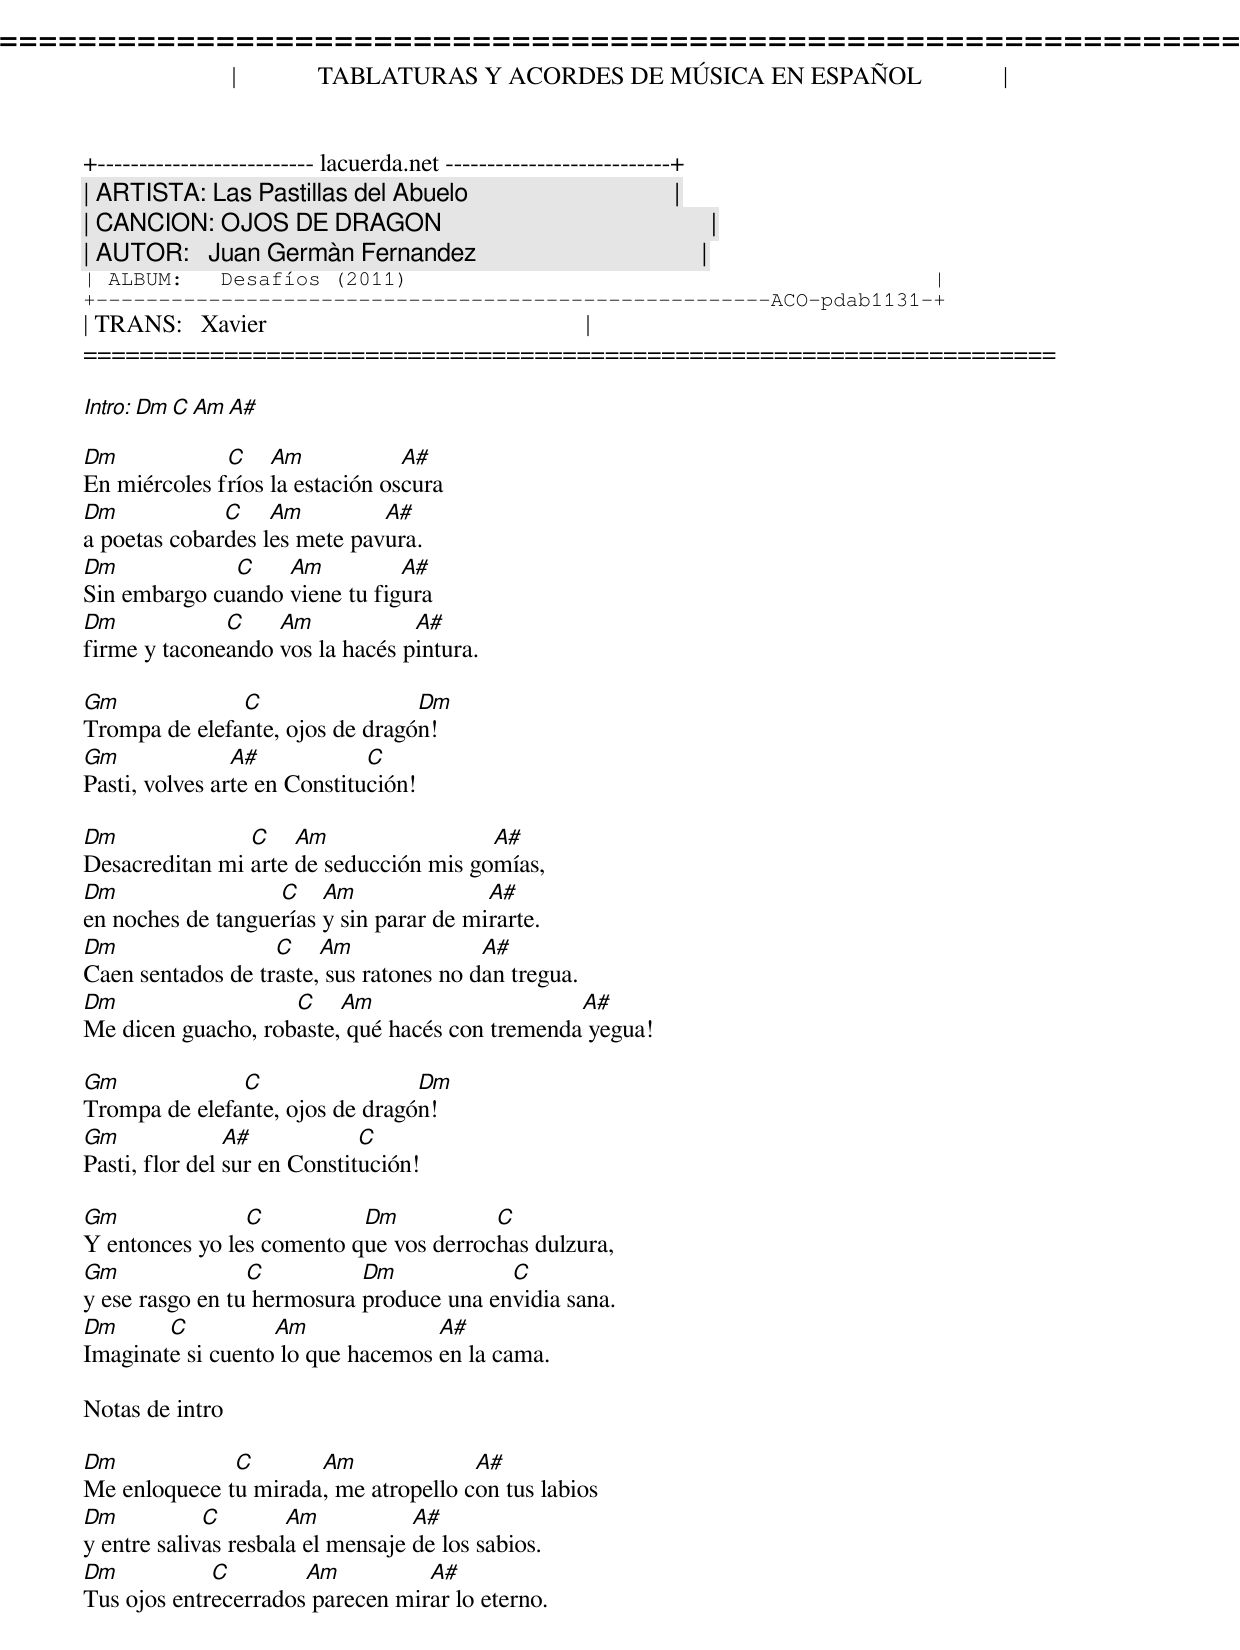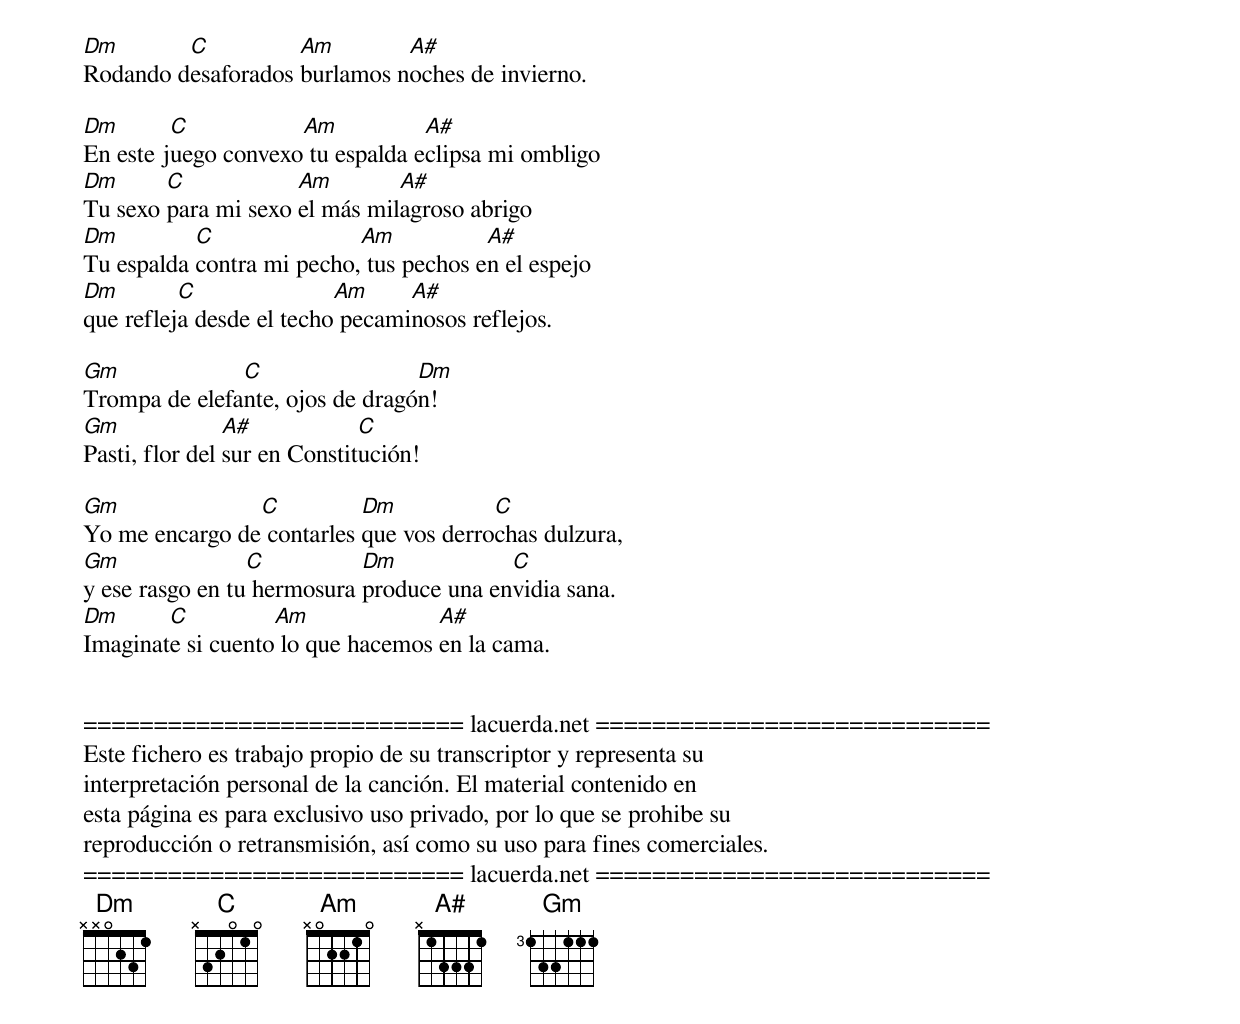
=====================================================================
|             TABLATURAS Y ACORDES DE MÚSICA EN ESPAÑOL             |
+-------------------------- lacuerda.net ---------------------------+
| ARTISTA: Las Pastillas del Abuelo                                 |
| CANCION: OJOS DE DRAGON                                           |
| AUTOR:   Juan Germàn Fernandez                                    |
| ALBUM:   Desafíos (2011)                                          |
+------------------------------------------------------ACO-pdab1131-+
| TRANS:   Xavier                                                   |
=====================================================================

Intro: Dm C Am A#

Dm            C    Am            A#
En miércoles fríos la estación oscura
Dm            C    Am         A#
a poetas cobardes les mete pavura.
Dm            C    Am          A#
Sin embargo cuando viene tu figura
Dm            C    Am            A#
firme y taconeando vos la hacés pintura.

Gm             C                 Dm
Trompa de elefante, ojos de dragón!
Gm              A#            C
Pasti, volves arte en Constitución!

Dm              C    Am                 A#
Desacreditan mi arte de seducción mis gomías,
Dm                 C    Am               A#
en noches de tanguerías y sin parar de mirarte.
Dm                 C    Am               A#
Caen sentados de traste, sus ratones no dan tregua.
Dm                  C    Am                     A#
Me dicen guacho, robaste, qué hacés con tremenda yegua!

Gm             C                 Dm
Trompa de elefante, ojos de dragón!
Gm              A#            C
Pasti, flor del sur en Constitución!

Gm              C          Dm           C
Y entonces yo les comento que vos derrochas dulzura,
Gm               C          Dm            C
y ese rasgo en tu hermosura produce una envidia sana.
Dm      C          Am              A#
Imaginate si cuento lo que hacemos en la cama.

Notas de intro

Dm            C       Am              A#
Me enloquece tu mirada, me atropello con tus labios
Dm           C        Am           A#
y entre salivas resbala el mensaje de los sabios.
Dm           C        Am          A#
Tus ojos entrecerrados parecen mirar lo eterno.
Dm       C          Am        A#
Rodando desaforados burlamos noches de invierno.

Dm       C           Am           A#
En este juego convexo tu espalda eclipsa mi ombligo
Dm      C            Am        A#
Tu sexo para mi sexo el más milagroso abrigo
Dm         C               Am           A#
Tu espalda contra mi pecho, tus pechos en el espejo
Dm        C               Am     A#
que refleja desde el techo pecaminosos reflejos.

Gm             C                 Dm
Trompa de elefante, ojos de dragón!
Gm              A#            C
Pasti, flor del sur en Constitución!

Gm              C          Dm           C
Yo me encargo de contarles que vos derrochas dulzura,
Gm               C          Dm            C
y ese rasgo en tu hermosura produce una envidia sana.
Dm      C          Am              A#
Imaginate si cuento lo que hacemos en la cama.


=========================== lacuerda.net ============================
Este fichero es trabajo propio de su transcriptor y representa su
interpretación personal de la canción. El material contenido en
esta página es para exclusivo uso privado, por lo que se prohibe su
reproducción o retransmisión, así como su uso para fines comerciales.
=========================== lacuerda.net ============================
